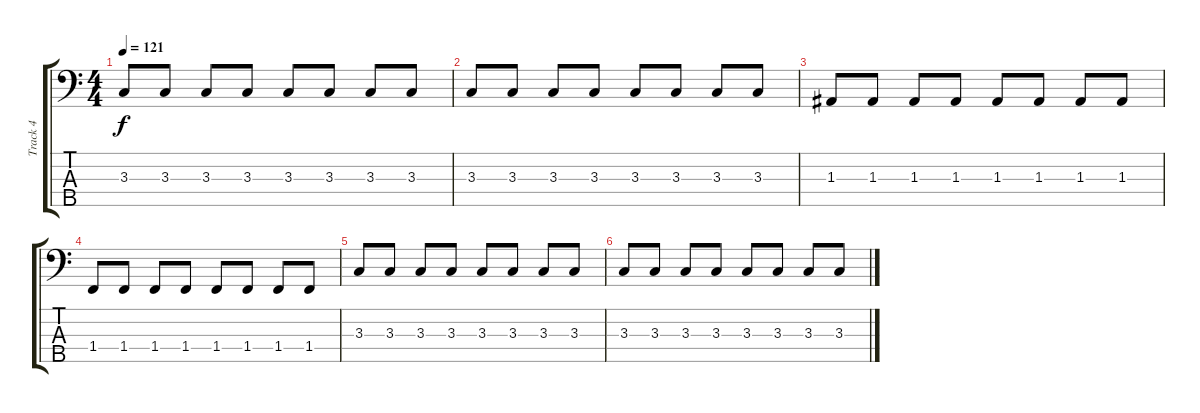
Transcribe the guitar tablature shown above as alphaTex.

\track ("Track 4" "Track 4") {instrument electricbassfinger}
\staff {score tabs}
\tuning (G2 D2 A1 E1 B0) {hide}
\ts (4 4)
\tempo 121
\clef f4
\ks c
3.3.8{dy f} 3.3.8 3.3.8 3.3.8 3.3.8 3.3.8 3.3.8 3.3.8 |
3.3.8 3.3.8 3.3.8 3.3.8 3.3.8 3.3.8 3.3.8 3.3.8 |
1.3.8 1.3.8 1.3.8 1.3.8 1.3.8 1.3.8 1.3.8 1.3.8 |
1.4.8 1.4.8 1.4.8 1.4.8 1.4.8 1.4.8 1.4.8 1.4.8 |
3.3.8 3.3.8 3.3.8 3.3.8 3.3.8 3.3.8 3.3.8 3.3.8 |
3.3.8 3.3.8 3.3.8 3.3.8 3.3.8 3.3.8 3.3.8 3.3.8
